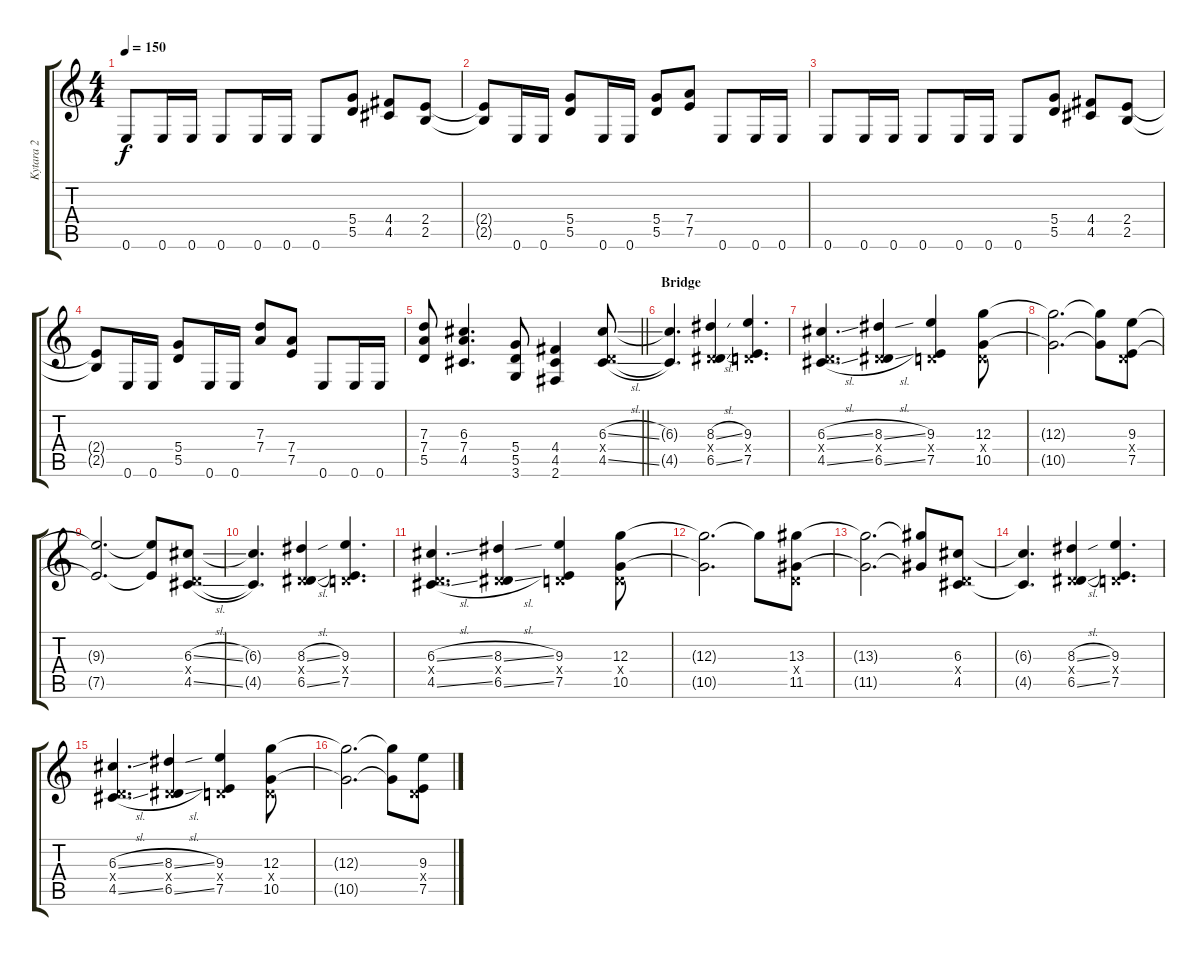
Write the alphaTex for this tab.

\track ("Kytara 2" "Kytara 2") {instrument distortionguitar}
\staff {score tabs}
\tuning (E4 B3 G3 D3 A2 E2) {hide}
\ts (4 4)
\tempo 150
\clef g2
\ks c
0.6.8{dy f} 0.6.16 0.6.16 0.6.8 0.6.16 0.6.16 0.6.8 (5.4 5.5).8 (4.4 4.5).8 (2.4 2.5).8 |
(2.4{t} 2.5{t}).8 0.6.16 0.6.16 (5.4 5.5).8 0.6.16 0.6.16 (5.4 5.5).8 (7.4 7.5).8 0.6.8 0.6.16 0.6.16 |
0.6.8 0.6.16 0.6.16 0.6.8 0.6.16 0.6.16 0.6.8 (5.4 5.5).8 (4.4 4.5).8 (2.4 2.5).8 |
(2.4{t} 2.5{t}).8 0.6.16 0.6.16 (5.4 5.5).8 0.6.16 0.6.16 (7.3 7.4).8 (7.4 7.5).8 0.6.8 0.6.16 0.6.16 |
\barLineRight lightlight
(7.3 7.4 5.5).8 (6.3 7.4 4.5).4{d} (5.4 5.5 3.6).8 (4.4 4.5 2.6).4 (6.3{sl} 0.4{x} 4.5{sl}).8{volume 16} |
\section ("" "Bridge")
(6.3{t} 4.5{t}).4{d} (8.3{sl} 0.4{x} 6.5{sl}).4 (9.3 0.4{x} 7.5).4{d} |
(6.3{sl} 0.4{x} 4.5{sl}).4{d} (8.3{sl} 0.4{x} 6.5{sl}).4 (9.3 0.4{x} 7.5).4 (12.3 0.4{x} 10.5).8 |
(12.3{t} 10.5{t}).2{d} (12.3{t} 10.5{t}).8 (9.3 0.4{x} 7.5).8 |
(9.3{t} 7.5{t}).2{d} (9.3{t} 7.5{t}).8 (6.3{sl} 0.4{x} 4.5{sl}).8 |
(6.3{t} 4.5{t}).4{d} (8.3{sl} 0.4{x} 6.5{sl}).4 (9.3 0.4{x} 7.5).4{d} |
(6.3{sl} 0.4{x} 4.5{sl}).4{d} (8.3{sl} 0.4{x} 6.5{sl}).4 (9.3 0.4{x} 7.5).4 (12.3 0.4{x} 10.5).8 |
(12.3{t} 10.5{t}).2{d} 12.3{t}.8 (13.3 0.4{x} 11.5).8 |
(13.3{t} 11.5{t}).2{d} (13.3{t} 11.5{t}).8 (6.3 0.4{x} 4.5).8 |
(6.3{t} 4.5{t}).4{d} (8.3{sl} 0.4{x} 6.5{sl}).4 (9.3 0.4{x} 7.5).4{d} |
(6.3{sl} 0.4{x} 4.5{sl}).4{d} (8.3{sl} 0.4{x} 6.5{sl}).4 (9.3 0.4{x} 7.5).4 (12.3 0.4{x} 10.5).8 |
(12.3{t} 10.5{t}).2{d} (12.3{t} 10.5{t}).8 (9.3 0.4{x} 7.5).8
